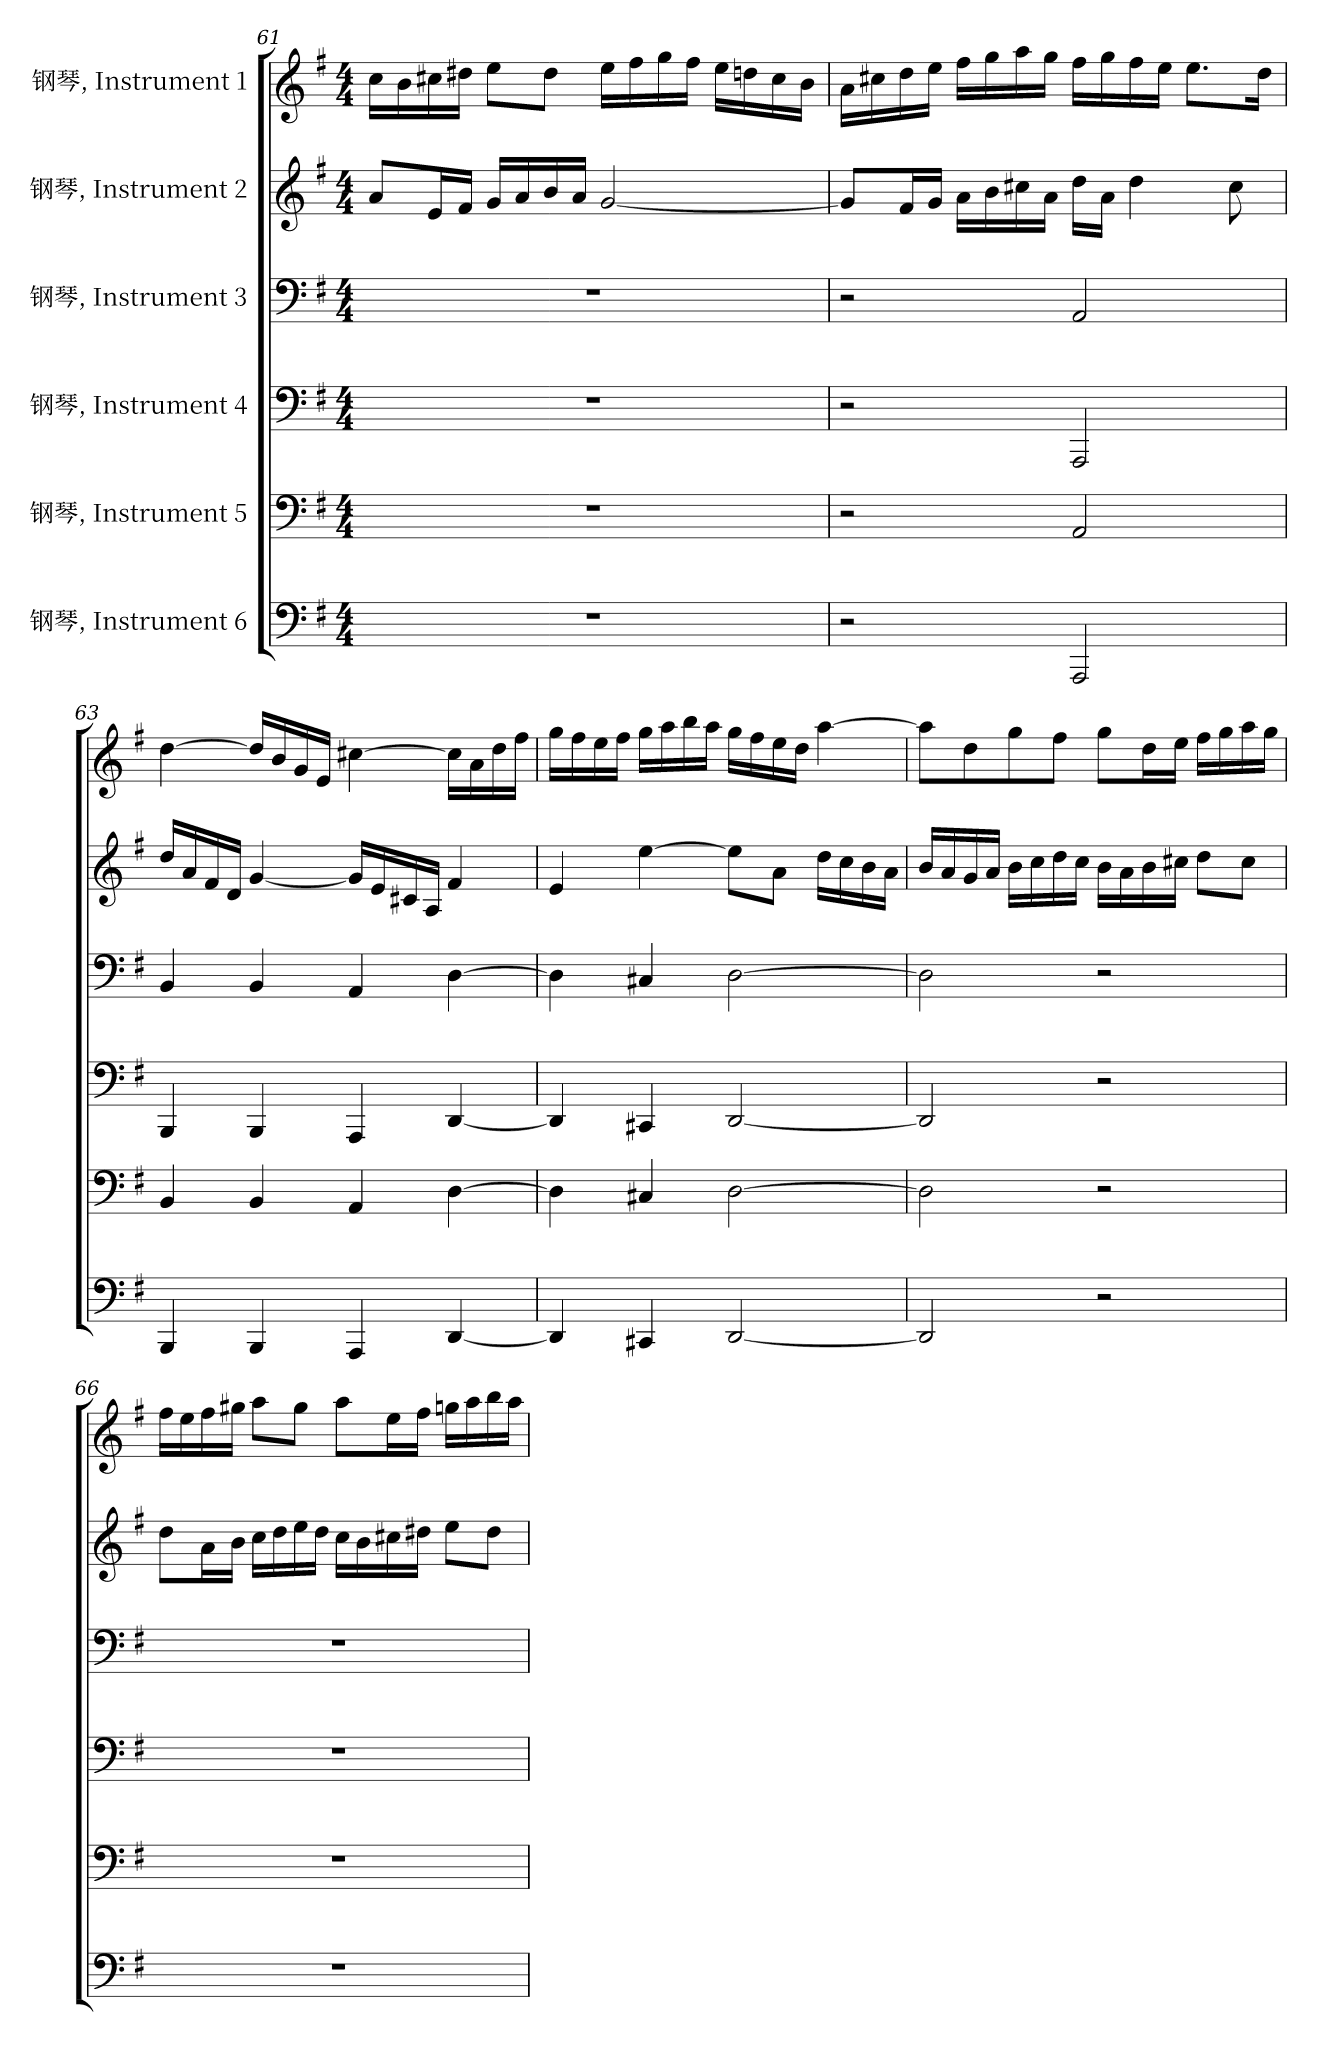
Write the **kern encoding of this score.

**kern	**kern	**kern	**kern	**kern	**kern
*part6	*part5	*part4	*part3	*part2	*part1
*staff6	*staff5	*staff4	*staff3	*staff2	*staff1
*I"钢琴, Instrument 6	*I"钢琴, Instrument 5	*I"钢琴, Instrument 4	*I"钢琴, Instrument 3	*I"钢琴, Instrument 2	*I"钢琴, Instrument 1
!!LO:PB:g=z
*clefF4	*clefF4	*clefF4	*clefF4	*clefG2	*clefG2
*k[f#]	*k[f#]	*k[f#]	*k[f#]	*k[f#]	*k[f#]
*M4/4	*M4/4	*M4/4	*M4/4	*M4/4	*M4/4
=61	=61	=61	=61	=61	=61
1r	1r	1r	1r	8a/L	16cc\LL
.	.	.	.	.	16b\
.	.	.	.	16e/L	16cc#X\
.	.	.	.	16f#/JJ	16dd#X\JJ
.	.	.	.	16g/LL	8ee\L
.	.	.	.	16a/	.
.	.	.	.	16b/	8dd#\J
.	.	.	.	16a/JJ	.
.	.	.	.	[2g/	16ee\LL
.	.	.	.	.	16ff#\
.	.	.	.	.	16gg\
.	.	.	.	.	16ff#\JJ
.	.	.	.	.	16ee\LL
.	.	.	.	.	16ddn\
.	.	.	.	.	16cc#\
.	.	.	.	.	16b\JJ
=62	=62	=62	=62	=62	=62
2r	2r	2r	2r	8g/L]	16a\LL
.	.	.	.	.	16cc#X\
.	.	.	.	16f#/L	16dd\
.	.	.	.	16g/JJ	16ee\JJ
.	.	.	.	16a\LL	16ff#\LL
.	.	.	.	16b\	16gg\
.	.	.	.	16cc#X\	16aa\
.	.	.	.	16a\JJ	16gg\JJ
2AAA/	2AA/	2AAA/	2AA/	16dd\LL	16ff#\LL
.	.	.	.	16a\JJ	16gg\
.	.	.	.	4dd\	16ff#\
.	.	.	.	.	16ee\JJ
.	.	.	.	.	8.ee\L
.	.	.	.	8cc#\	.
.	.	.	.	.	16dd\Jk
!!LO:LB:g=z
=63	=63	=63	=63	=63	=63
4BBB/	4BB/	4BBB/	4BB/	16dd/LL	[4dd\
.	.	.	.	16a/	.
.	.	.	.	16f#/	.
.	.	.	.	16d/JJ	.
4BBB/	4BB/	4BBB/	4BB/	[4g/	16dd/LL]
.	.	.	.	.	16b/
.	.	.	.	.	16g/
.	.	.	.	.	16e/JJ
4AAA/	4AA/	4AAA/	4AA/	16g/LL]	[4cc#X\
.	.	.	.	16e/	.
.	.	.	.	16c#X/	.
.	.	.	.	16A/JJ	.
[4DD/	[4D\	[4DD/	[4D\	4f#/	16cc#\LL]
.	.	.	.	.	16a\
.	.	.	.	.	16dd\
.	.	.	.	.	16ff#\JJ
=64	=64	=64	=64	=64	=64
4DD/]	4D\]	4DD/]	4D\]	4e/	16gg\LL
.	.	.	.	.	16ff#\
.	.	.	.	.	16ee\
.	.	.	.	.	16ff#\JJ
4CC#X/	4C#X/	4CC#X/	4C#X/	[4ee\	16gg\LL
.	.	.	.	.	16aa\
.	.	.	.	.	16bb\
.	.	.	.	.	16aa\JJ
[2DD/	[2D\	[2DD/	[2D\	8ee\L]	16gg\LL
.	.	.	.	.	16ff#\
.	.	.	.	8a\J	16ee\
.	.	.	.	.	16dd\JJ
.	.	.	.	16dd\LL	[4aa\
.	.	.	.	16cc\	.
.	.	.	.	16b\	.
.	.	.	.	16a\JJ	.
!!LO:PB:g=z
=65	=65	=65	=65	=65	=65
2DD/]	2D\]	2DD/]	2D\]	16b/LL	8aa\L]
.	.	.	.	16a/	.
.	.	.	.	16g/	8dd\
.	.	.	.	16a/JJ	.
.	.	.	.	16b\LL	8gg\
.	.	.	.	16cc\	.
.	.	.	.	16dd\	8ff#\J
.	.	.	.	16cc\JJ	.
2r	2r	2r	2r	16b\LL	8gg\L
.	.	.	.	16a\	.
.	.	.	.	16b\	16dd\L
.	.	.	.	16cc#X\JJ	16ee\JJ
.	.	.	.	8dd\L	16ff#\LL
.	.	.	.	.	16gg\
.	.	.	.	8cc#\J	16aa\
.	.	.	.	.	16gg\JJ
=66	=66	=66	=66	=66	=66
1r	1r	1r	1r	8dd\L	16ff#\LL
.	.	.	.	.	16ee\
.	.	.	.	16a\L	16ff#\
.	.	.	.	16b\JJ	16gg#X\JJ
.	.	.	.	16cc\LL	8aa\L
.	.	.	.	16dd\	.
.	.	.	.	16ee\	8gg#\J
.	.	.	.	16dd\JJ	.
.	.	.	.	16cc\LL	8aa\L
.	.	.	.	16b\	.
.	.	.	.	16cc#X\	16ee\L
.	.	.	.	16dd#X\JJ	16ff#\JJ
.	.	.	.	8ee\L	16ggn\LL
.	.	.	.	.	16aa\
.	.	.	.	8dd#\J	16bb\
.	.	.	.	.	16aa\JJ
=	=	=	=	=	=
*-	*-	*-	*-	*-	*-
